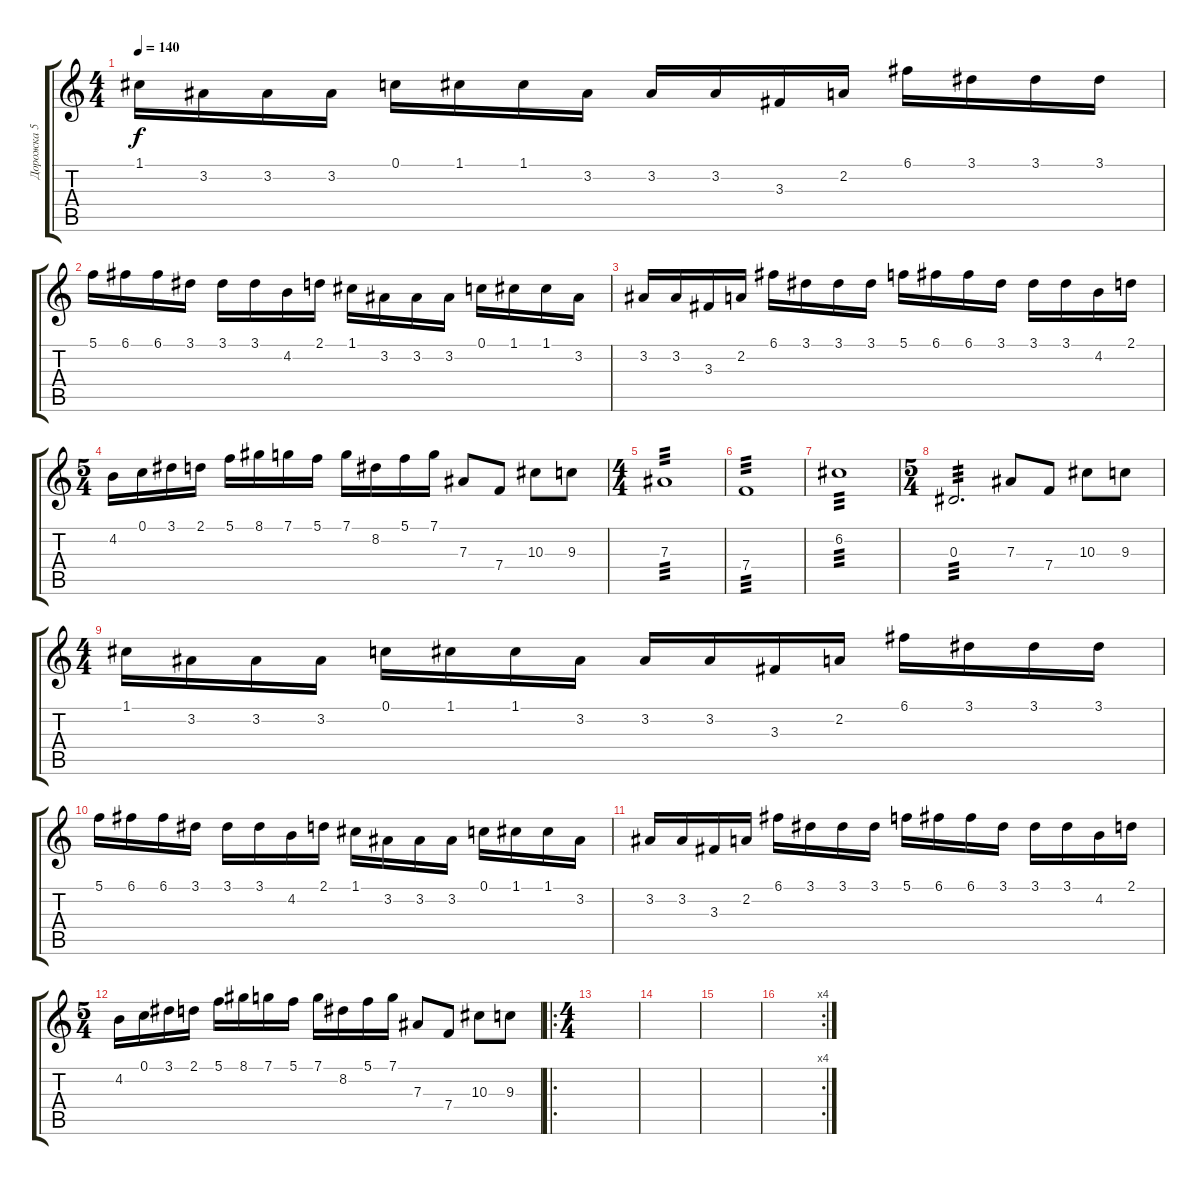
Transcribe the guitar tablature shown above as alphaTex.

\track ("Дорожка 5" "Дорожка 5") {instrument distortionguitar}
\staff {score tabs}
\tuning (C4 G3 Eb3 Bb2 F2 C2) {hide}
\ts (4 4)
\tempo 140
\clef g2
\ks c
1.1.16{dy f balance 14} 3.2.16 3.2.16 3.2.16 0.1.16 1.1.16 1.1.16 3.2.16 3.2.16 3.2.16 3.3.16 2.2.16 6.1.16 3.1.16 3.1.16 3.1.16 |
5.1.16 6.1.16 6.1.16 3.1.16 3.1.16 3.1.16 4.2.16 2.1.16 1.1.16 3.2.16 3.2.16 3.2.16 0.1.16 1.1.16 1.1.16 3.2.16 |
3.2.16 3.2.16 3.3.16 2.2.16 6.1.16 3.1.16 3.1.16 3.1.16 5.1.16 6.1.16 6.1.16 3.1.16 3.1.16 3.1.16 4.2.16 2.1.16 |
\ts (5 4)
4.2.16 0.1.16 3.1.16 2.1.16 5.1.16 8.1.16 7.1.16 5.1.16 7.1.16 8.2.16 5.1.16 7.1.16 7.3.8{balance 8} 7.4.8 10.3.8 9.3.8 |
\ts (4 4)
7.3.1{tp 3} |
7.4.1{tp 3} |
6.2.1{tp 3} |
\ts (5 4)
0.3.2{d tp 3} 7.3.8{balance 8} 7.4.8 10.3.8 9.3.8 |
\ts (4 4)
1.1.16{balance 2} 3.2.16 3.2.16 3.2.16 0.1.16 1.1.16 1.1.16 3.2.16 3.2.16 3.2.16 3.3.16 2.2.16 6.1.16 3.1.16 3.1.16 3.1.16 |
5.1.16 6.1.16 6.1.16 3.1.16 3.1.16 3.1.16 4.2.16 2.1.16 1.1.16 3.2.16 3.2.16 3.2.16 0.1.16 1.1.16 1.1.16 3.2.16 |
3.2.16 3.2.16 3.3.16 2.2.16 6.1.16 3.1.16 3.1.16 3.1.16 5.1.16 6.1.16 6.1.16 3.1.16 3.1.16 3.1.16 4.2.16 2.1.16 |
\ts (5 4)
4.2.16 0.1.16 3.1.16 2.1.16 5.1.16 8.1.16 7.1.16 5.1.16 7.1.16 8.2.16 5.1.16 7.1.16 7.3.8{balance 8} 7.4.8 10.3.8 9.3.8 |
\ro
\ts (4 4)
|
|
|
\rc 4
